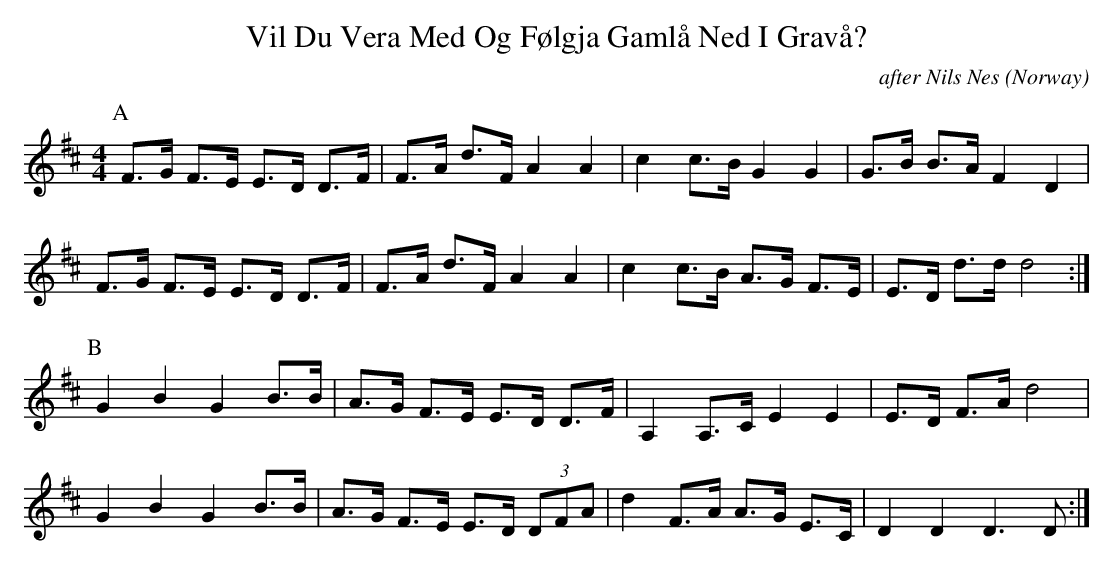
X:1
T: Vil Du Vera Med Og F\/olgja Gaml\oa Ned I Grav\oa?
C: after Nils Nes
O: Norway
M: 4/4
K: D
P: A
F>G F>E E>D D>F |  F>A  d>F A2 A2 | c2 c>B G2 G2 |  G>B  B>A F2 D2 |
F>G F>E E>D D>F |  F>A  d>F A2 A2 | c2 c>B A>G F>E | E>D d>d d4 :|
P: B
G2 B2 G2 B>B | A>G F>E E>D D>F | A,2 A,>C E2 E2 | E>D F>A d4 |
G2 B2 G2 B>B | A>G F>E E>D (3DFA | d2 F>A A>G E>C | D2 D2 D3 D:|]
